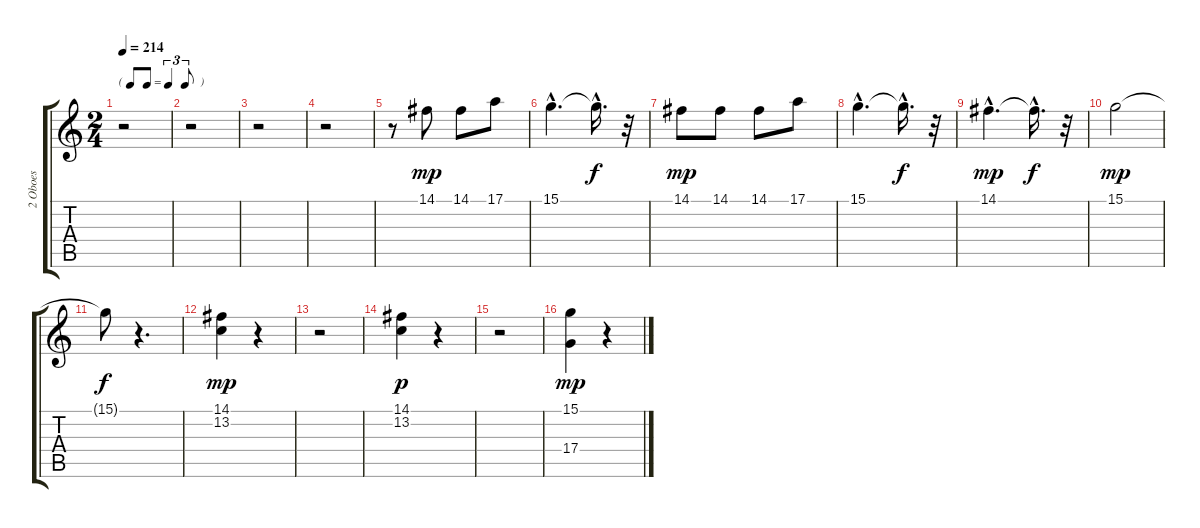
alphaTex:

\track ("2 Oboes" "2 Oboes") {instrument oboe}
\staff {score tabs}
\tuning (E4 B3 G3 D3 A2 E2) {hide}
\ts (2 4)
\tf triplet8th
\tempo 214
\clef g2
\ks c
r.2{dy f} |
r.2 |
r.2 |
r.2 |
r.8 14.1.8{dy mp} 14.1.8 17.1.8 |
15.1{hac}.4{d} 15.1{hac t}.16{d dy f} r.32 |
14.1.8{dy mp} 14.1.8 14.1.8 17.1.8 |
15.1{hac}.4{d} 15.1{hac t}.16{d dy f} r.32 |
14.1{hac}.4{d dy mp} 14.1{hac t}.16{d dy f} r.32 |
15.1.2{dy mp} |
15.1{t}.8{dy f} r.4{d} |
(14.1 13.2).4{dy mp} r.4 |
r.2 |
(14.1 13.2).4{dy p} r.4 |
r.2 |
(15.1 17.4).4{dy mp} r.4
